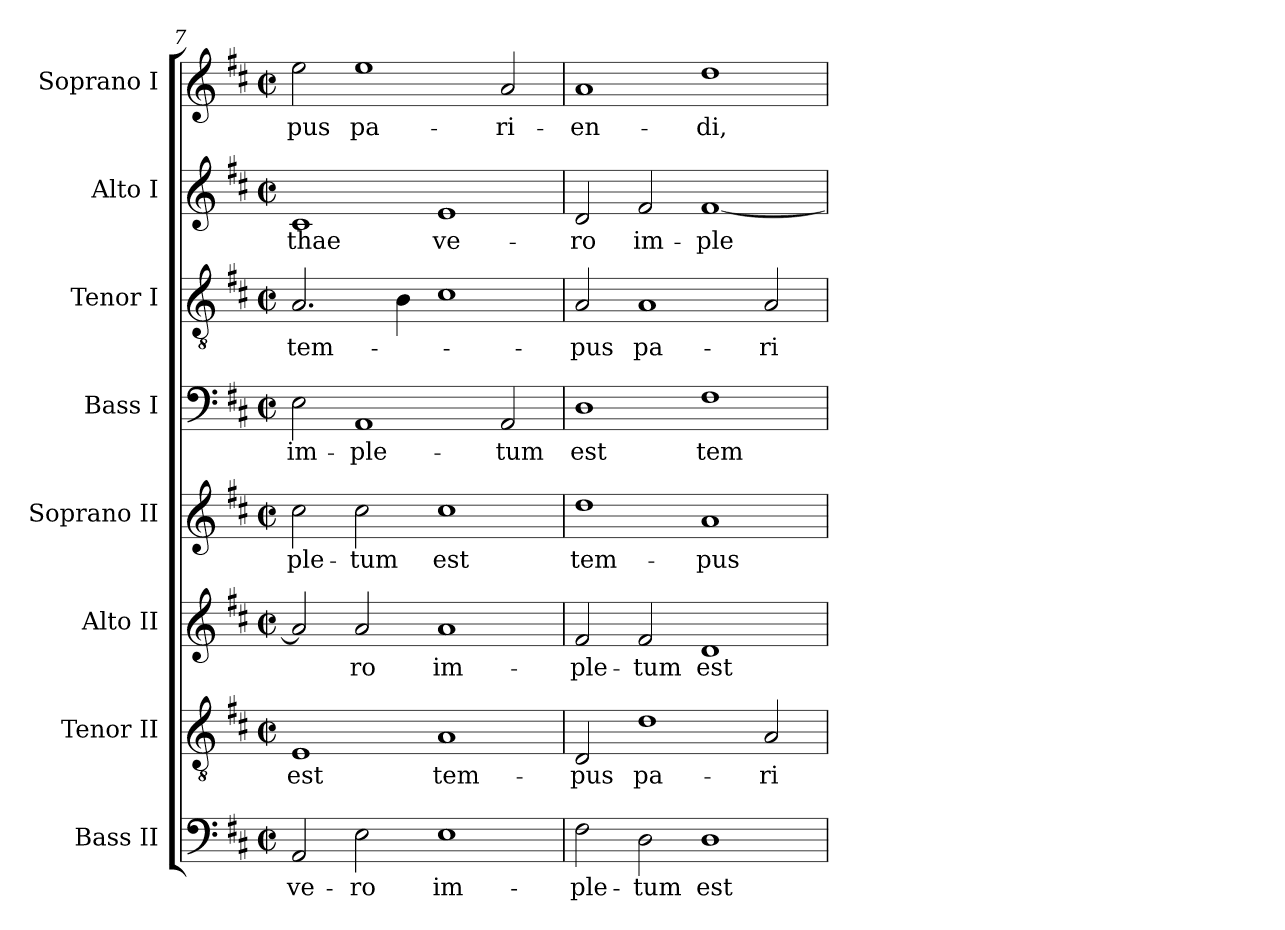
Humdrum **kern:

**kern	**text	**kern	**text	**kern	**text	**kern	**text	**kern	**text	**kern	**text	**kern	**text	**kern	**text
*part8	*part8	*part7	*part7	*part6	*part6	*part5	*part5	*part4	*part4	*part3	*part3	*part2	*part2	*part1	*part1
*staff8	*staff8	*staff7	*staff7	*staff6	*staff6	*staff5	*staff5	*staff4	*staff4	*staff3	*staff3	*staff2	*staff2	*staff1	*staff1
*I"Bass II	*	*I"Tenor II	*	*I"Alto II	*	*I"Soprano II	*	*I"Bass I	*	*I"Tenor I	*	*I"Alto I	*	*I"Soprano I	*
*I'B. II	*	*	*	*	*	*	*	*	*	*	*	*	*	*	*
*clefF4	*	*clefGv2	*	*clefG2	*	*clefG2	*	*clefF4	*	*clefGv2	*	*clefG2	*	*clefG2	*
*	*	*	*	*	*	*	*	*ITrd7c12	*	*	*	*ITrd7c12	*	*	*
*k[f#c#]	*	*k[f#c#]	*	*k[f#c#]	*	*k[f#c#]	*	*k[f#c#]	*	*k[f#c#]	*	*k[f#c#]	*	*k[f#c#]	*
*D:	*	*D:	*	*D:	*	*D:	*	*D:	*	*D:	*	*D:	*	*D:	*
*M2/2	*	*M2/2	*	*M2/2	*	*M2/2	*	*M2/2	*	*M2/2	*	*M2/2	*	*M2/2	*
*met(c|)	*	*met(c|)	*	*met(c|)	*	*met(c|)	*	*met(c|)	*	*met(c|)	*	*met(c|)	*	*met(c|)	*
=7	=7	=7	=7	=7	=7	=7	=7	=7	=7	=7	=7	=7	=7	=7	=7
!	!LO:LY:b:color=#000000	!	!	!	!	!	!	!	!	!	!	!	!	!	!
!	!	!	!LO:LY:b:color=#000000	!	!	!	!	!	!	!	!	!	!	!	!
!	!	!	!	!	!	!	!LO:LY:b:color=#000000	!	!	!	!	!	!	!	!
!	!	!	!	!	!	!	!	!	!LO:LY:b:color=#000000	!	!	!	!	!	!
!	!	!	!	!	!	!	!	!	!	!	!LO:LY:b:color=#000000	!	!	!	!
!	!	!	!	!	!	!	!	!	!	!	!	!	!LO:LY:b:color=#000000	!	!
!	!	!	!	!	!	!	!	!	!	!	!	!	!	!	!LO:LY:b:color=#000000
2AAi/	ve-	1Ei	est	2ai/]	.	2cc#i\	-ple-	2EEi\	im-	2.Ai/	tem-	1C#i	-thae	2eei\	-pus
!	!LO:LY:b:color=#000000	!	!	!	!	!	!	!	!	!	!	!	!	!	!
!	!	!	!	!	!LO:LY:b:color=#000000	!	!	!	!	!	!	!	!	!	!
!	!	!	!	!	!	!	!LO:LY:b:color=#000000	!	!	!	!	!	!	!	!
!	!	!	!	!	!	!	!	!	!LO:LY:b:color=#000000	!	!	!	!	!	!
!	!	!	!	!	!	!	!	!	!	!	!	!	!	!	!LO:LY:b:color=#000000
2Ei\	-ro	.	.	2ai/	-ro	2cc#i\	-tum	1AAAi	-ple-	.	.	.	.	1eei	pa-
.	.	.	.	.	.	.	.	.	.	4Bi\	.	.	.	.	.
!	!LO:LY:b:color=#000000	!	!	!	!	!	!	!	!	!	!	!	!	!	!
!	!	!	!LO:LY:b:color=#000000	!	!	!	!	!	!	!	!	!	!	!	!
!	!	!	!	!	!LO:LY:b:color=#000000	!	!	!	!	!	!	!	!	!	!
!	!	!	!	!	!	!	!LO:LY:b:color=#000000	!	!	!	!	!	!	!	!
!	!	!	!	!	!	!	!	!	!	!	!	!	!LO:LY:b:color=#000000	!	!
1Ei	im-	1Ai	tem-	1ai	im-	1cc#i	est	.	.	1c#i	.	1Ei	ve-	.	.
!	!	!	!	!	!	!	!	!	!LO:LY:b:color=#000000	!	!	!	!	!	!
!	!	!	!	!	!	!	!	!	!	!	!	!	!	!	!LO:LY:b:color=#000000
.	.	.	.	.	.	.	.	2AAAi/	-tum	.	.	.	.	2ai/	-ri-
=8	=8	=8	=8	=8	=8	=8	=8	=8	=8	=8	=8	=8	=8	=8	=8
!	!LO:LY:b:color=#000000	!	!	!	!	!	!	!	!	!	!	!	!	!	!
!	!	!	!LO:LY:b:color=#000000	!	!	!	!	!	!	!	!	!	!	!	!
!	!	!	!	!	!LO:LY:b:color=#000000	!	!	!	!	!	!	!	!	!	!
!	!	!	!	!	!	!	!LO:LY:b:color=#000000	!	!	!	!	!	!	!	!
!	!	!	!	!	!	!	!	!	!LO:LY:b:color=#000000	!	!	!	!	!	!
!	!	!	!	!	!	!	!	!	!	!	!LO:LY:b:color=#000000	!	!	!	!
!	!	!	!	!	!	!	!	!	!	!	!	!	!LO:LY:b:color=#000000	!	!
!	!	!	!	!	!	!	!	!	!	!	!	!	!	!	!LO:LY:b:color=#000000
2F#i\	-ple-	2Di/	-pus	2f#i/	-ple-	1ddi	tem-	1DDi	est	2Ai/	-pus	2Di/	-ro	1ai	-en-
!	!LO:LY:b:color=#000000	!	!	!	!	!	!	!	!	!	!	!	!	!	!
!	!	!	!LO:LY:b:color=#000000	!	!	!	!	!	!	!	!	!	!	!	!
!	!	!	!	!	!LO:LY:b:color=#000000	!	!	!	!	!	!	!	!	!	!
!	!	!	!	!	!	!	!	!	!	!	!LO:LY:b:color=#000000	!	!	!	!
!	!	!	!	!	!	!	!	!	!	!	!	!	!LO:LY:b:color=#000000	!	!
2Di\	-tum	1di	pa-	2f#i/	-tum	.	.	.	.	1Ai	pa-	2F#i/	im-	.	.
!	!LO:LY:b:color=#000000	!	!	!	!	!	!	!	!	!	!	!	!	!	!
!	!	!	!	!	!LO:LY:b:color=#000000	!	!	!	!	!	!	!	!	!	!
!	!	!	!	!	!	!	!LO:LY:b:color=#000000	!	!	!	!	!	!	!	!
!	!	!	!	!	!	!	!	!	!LO:LY:b:color=#000000	!	!	!	!	!	!
!	!	!	!	!	!	!	!	!	!	!	!	!	!LO:LY:b:color=#000000	!	!
!	!	!	!	!	!	!	!	!	!	!	!	!	!	!	!LO:LY:b:color=#000000
1Di	est	.	.	1di	est	1ai	-pus	1FF#i	tem-	.	.	[<1F#i	-ple-	1ddi	-di,
!	!	!	!LO:LY:b:color=#000000	!	!	!	!	!	!	!	!	!	!	!	!
!	!	!	!	!	!	!	!	!	!	!	!LO:LY:b:color=#000000	!	!	!	!
.	.	2Ai/	-ri-	.	.	.	.	.	.	2Ai/	-ri-	.	.	.	.
=	=	=	=	=	=	=	=	=	=	=	=	=	=	=	=
*-	*-	*-	*-	*-	*-	*-	*-	*-	*-	*-	*-	*-	*-	*-	*-
